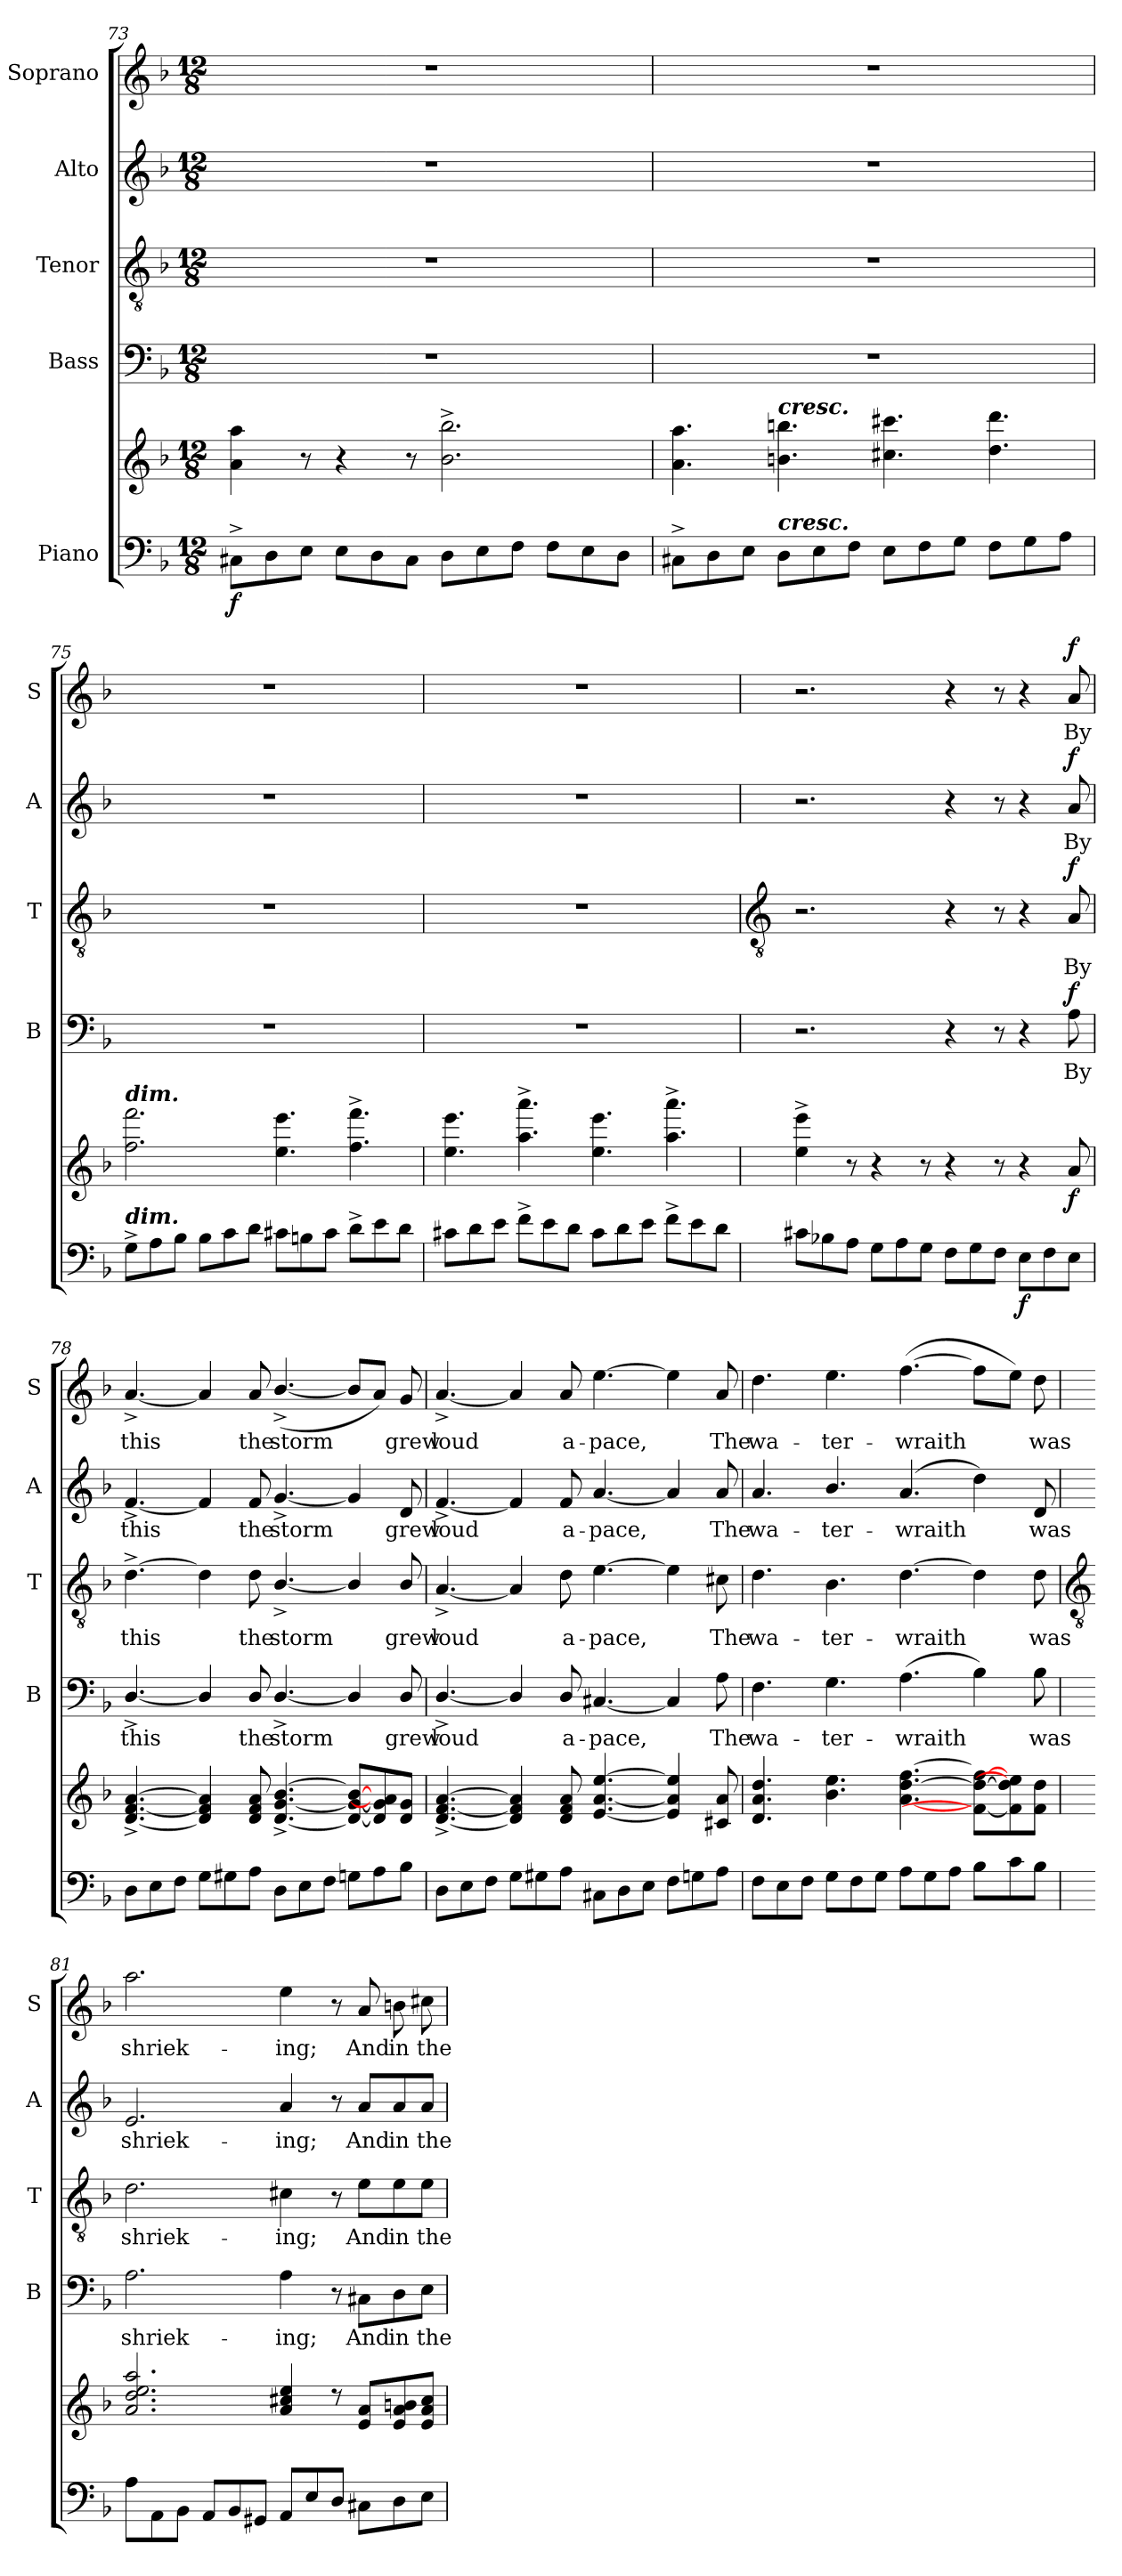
**kern	**kern	**dynam	**kern	**text	**dynam	**kern	**text	**dynam	**kern	**text	**dynam	**kern	**text	**dynam
*part5	*part5	*part5	*part4	*part4	*part4	*part3	*part3	*part3	*part2	*part2	*part2	*part1	*part1	*part1
*staff6	*staff5	*staff5/6	*staff4	*staff4	*staff4	*staff3	*staff3	*staff3	*staff2	*staff2	*staff2	*staff1	*staff1	*staff1
*I"Piano	*	*	*I"Bass	*	*	*I"Tenor	*	*	*I"Alto	*	*	*I"Soprano	*	*
*	*	*	*I'B	*	*	*I'T	*	*	*I'A	*	*	*I'S	*	*
!!LO:LB:g=z
*clefF4	*clefG2	*	*clefF4	*	*	*clefGv2	*	*	*clefG2	*	*	*clefG2	*	*
*k[b-]	*k[b-]	*	*k[b-]	*	*	*k[b-]	*	*	*k[b-]	*	*	*k[b-]	*	*
*F:	*F:	*	*F:	*	*	*F:	*	*	*F:	*	*	*F:	*	*
*M12/8	*M12/8	*	*M12/8	*	*	*M12/8	*	*	*M12/8	*	*	*M12/8	*	*
=73	=73	=73	=73	=73	=73	=73	=73	=73	=73	=73	=73	=73	=73	=73
!	!	!LO:DY:b=2	!LO:N:vis=1	!	!	!LO:N:vis=1	!	!	!LO:N:vis=1	!	!	!LO:N:vis=1	!	!
8C#X^L	4a 4aa	f	1.r	.	.	1.r	.	.	1.r	.	.	1.r	.	.
8D	.	.	.	.	.	.	.	.	.	.	.	.	.	.
8EJ	8r	.	.	.	.	.	.	.	.	.	.	.	.	.
8EL	4r	.	.	.	.	.	.	.	.	.	.	.	.	.
8D	.	.	.	.	.	.	.	.	.	.	.	.	.	.
8C#J	8r	.	.	.	.	.	.	.	.	.	.	.	.	.
8DL	2.b-^ 2.bb-^	.	.	.	.	.	.	.	.	.	.	.	.	.
8E	.	.	.	.	.	.	.	.	.	.	.	.	.	.
8FJ	.	.	.	.	.	.	.	.	.	.	.	.	.	.
8FL	.	.	.	.	.	.	.	.	.	.	.	.	.	.
8E	.	.	.	.	.	.	.	.	.	.	.	.	.	.
8DJ	.	.	.	.	.	.	.	.	.	.	.	.	.	.
=74	=74	=74	=74	=74	=74	=74	=74	=74	=74	=74	=74	=74	=74	=74
!	!	!	!LO:N:vis=1	!	!	!LO:N:vis=1	!	!	!LO:N:vis=1	!	!	!LO:N:vis=1	!	!
8C#X^L	4.a 4.aa	.	1.r	.	.	1.r	.	.	1.r	.	.	1.r	.	.
8D	.	.	.	.	.	.	.	.	.	.	.	.	.	.
8EJ	.	.	.	.	.	.	.	.	.	.	.	.	.	.
!	!LO:TX:a:Bi:t=cresc.	!	!	!	!	!	!	!	!	!	!	!	!	!
!LO:TX:a:Bi:t=cresc.	!	!	!	!	!	!	!	!	!	!	!	!	!	!
8DL	4.bn 4.bbn	.	.	.	.	.	.	.	.	.	.	.	.	.
8E	.	.	.	.	.	.	.	.	.	.	.	.	.	.
8FJ	.	.	.	.	.	.	.	.	.	.	.	.	.	.
8EL	4.cc#X 4.ccc#X	.	.	.	.	.	.	.	.	.	.	.	.	.
8F	.	.	.	.	.	.	.	.	.	.	.	.	.	.
8GJ	.	.	.	.	.	.	.	.	.	.	.	.	.	.
8FL	4.dd 4.ddd	.	.	.	.	.	.	.	.	.	.	.	.	.
8G	.	.	.	.	.	.	.	.	.	.	.	.	.	.
8AJ	.	.	.	.	.	.	.	.	.	.	.	.	.	.
=75	=75	=75	=75	=75	=75	=75	=75	=75	=75	=75	=75	=75	=75	=75
!	!LO:TX:a:Bi:t=dim.	!	!	!	!	!	!	!	!	!	!	!	!	!
!LO:TX:a:Bi:t=dim.	!	!	!	!	!	!	!	!	!	!	!	!	!	!
!	!	!	!LO:N:vis=1	!	!	!LO:N:vis=1	!	!	!LO:N:vis=1	!	!	!LO:N:vis=1	!	!
8G^L	2.ff 2.fff	.	1.r	.	.	1.r	.	.	1.r	.	.	1.r	.	.
8A	.	.	.	.	.	.	.	.	.	.	.	.	.	.
8B-J	.	.	.	.	.	.	.	.	.	.	.	.	.	.
8B-L	.	.	.	.	.	.	.	.	.	.	.	.	.	.
8c	.	.	.	.	.	.	.	.	.	.	.	.	.	.
8dJ	.	.	.	.	.	.	.	.	.	.	.	.	.	.
8c#XL	4.ee 4.eee	.	.	.	.	.	.	.	.	.	.	.	.	.
8Bn	.	.	.	.	.	.	.	.	.	.	.	.	.	.
8c#J	.	.	.	.	.	.	.	.	.	.	.	.	.	.
8d^L	4.ff^ 4.fff^	.	.	.	.	.	.	.	.	.	.	.	.	.
8e	.	.	.	.	.	.	.	.	.	.	.	.	.	.
8dJ	.	.	.	.	.	.	.	.	.	.	.	.	.	.
=76	=76	=76	=76	=76	=76	=76	=76	=76	=76	=76	=76	=76	=76	=76
!	!	!	!LO:N:vis=1	!	!	!LO:N:vis=1	!	!	!LO:N:vis=1	!	!	!LO:N:vis=1	!	!
8c#XL	4.ee 4.eee	.	1.r	.	.	1.r	.	.	1.r	.	.	1.r	.	.
8d	.	.	.	.	.	.	.	.	.	.	.	.	.	.
8eJ	.	.	.	.	.	.	.	.	.	.	.	.	.	.
8f^L	4.aa^ 4.aaa^	.	.	.	.	.	.	.	.	.	.	.	.	.
8e	.	.	.	.	.	.	.	.	.	.	.	.	.	.
8dJ	.	.	.	.	.	.	.	.	.	.	.	.	.	.
8c#L	4.ee 4.eee	.	.	.	.	.	.	.	.	.	.	.	.	.
8d	.	.	.	.	.	.	.	.	.	.	.	.	.	.
8eJ	.	.	.	.	.	.	.	.	.	.	.	.	.	.
8f^L	4.aa^ 4.aaa^	.	.	.	.	.	.	.	.	.	.	.	.	.
8e	.	.	.	.	.	.	.	.	.	.	.	.	.	.
8dJ	.	.	.	.	.	.	.	.	.	.	.	.	.	.
!!LO:LB:g=z
=77	=77	=77	=77	=77	=77	=77	=77	=77	=77	=77	=77	=77	=77	=77
*	*	*	*	*	*	*clefGv2	*	*	*	*	*	*	*	*
8c#XL	4ee^ 4eee^	.	2.r	.	.	2.r	.	.	2.r	.	.	2.r	.	.
8B-X	.	.	.	.	.	.	.	.	.	.	.	.	.	.
8AJ	8r	.	.	.	.	.	.	.	.	.	.	.	.	.
8GL	4r	.	.	.	.	.	.	.	.	.	.	.	.	.
8A	.	.	.	.	.	.	.	.	.	.	.	.	.	.
8GJ	8r	.	.	.	.	.	.	.	.	.	.	.	.	.
8FL	4r	.	4r	.	.	4r	.	.	4r	.	.	4r	.	.
8G	.	.	.	.	.	.	.	.	.	.	.	.	.	.
8FJ	8r	.	8r	.	.	8r	.	.	8r	.	.	8r	.	.
!	!	!LO:DY:b=2	!	!	!	!	!	!	!	!	!	!	!	!
8EL	4r	f	4r	.	.	4r	.	.	4r	.	.	4r	.	.
8F	.	.	.	.	.	.	.	.	.	.	.	.	.	.
!	!	!LO:DY:b	!	!LO:LY:b	!LO:DY:b	!	!LO:LY:b	!LO:DY:b	!	!LO:LY:b	!LO:DY:b	!	!LO:LY:b	!LO:DY:b
8EJ	8a	f	8A	By	f	8A	By	f	8a	By	f	8a	By	f
=78	=78	=78	=78	=78	=78	=78	=78	=78	=78	=78	=78	=78	=78	=78
!	!	!	!	!LO:LY:b	!	!	!LO:LY:b	!	!	!LO:LY:b	!	!	!LO:LY:b	!
8DL	[4.d^ [4.f^ [4.a^	.	[4.D^/	this	.	[4.d^	this	.	[4.f^	this	.	[4.a^	this	.
8E	.	.	.	.	.	.	.	.	.	.	.	.	.	.
8FJ	.	.	.	.	.	.	.	.	.	.	.	.	.	.
8GL	4d] 4f] 4a]	.	4D/]	.	.	4d]	.	.	4f]	.	.	4a]	.	.
8G#X	.	.	.	.	.	.	.	.	.	.	.	.	.	.
!	!	!	!	!LO:LY:b	!	!	!LO:LY:b	!	!	!LO:LY:b	!	!	!LO:LY:b	!
8AJ	8d 8f 8a	.	8D/	the	.	8d	the	.	8f	the	.	8a	the	.
!	!	!	!	!LO:LY:b	!	!	!LO:LY:b	!	!	!LO:LY:b	!	!	!LO:LY:b	!
8DL	[4.d/^ [4.g/^ [4.b-/^	.	[4.D^/	storm	.	[4.B-^/	storm	.	[4.g^/	storm	.	(<[4.b-^/	storm	.
8E	.	.	.	.	.	.	.	.	.	.	.	.	.	.
8FJ	.	.	.	.	.	.	.	.	.	.	.	.	.	.
8GnL	8d/_ 8g/_ 8b-/_L	.	4D/]	.	.	4B-/]	.	.	4g/]	.	.	8b-/L]	.	.
8A	8d] 8g] 8a]	.	.	.	.	.	.	.	.	.	.	8aJ)	.	.
!	!	!	!	!LO:LY:b	!	!	!LO:LY:b	!	!	!LO:LY:b	!	!	!LO:LY:b	!
8B-J	8d 8gJ	.	8D/	grew	.	8B-/	grew	.	8d	grew	.	8g	grew	.
=79	=79	=79	=79	=79	=79	=79	=79	=79	=79	=79	=79	=79	=79	=79
!	!	!	!	!LO:LY:b	!	!	!LO:LY:b	!	!	!LO:LY:b	!	!	!LO:LY:b	!
8DL	[4.d^ [4.f^ [4.a^	.	[4.D^/	loud	.	[4.A^	loud	.	[4.f^	loud	.	[4.a^	loud	.
8E	.	.	.	.	.	.	.	.	.	.	.	.	.	.
8FJ	.	.	.	.	.	.	.	.	.	.	.	.	.	.
8GL	4d] 4f] 4a]	.	4D/]	.	.	4A]	.	.	4f]	.	.	4a]	.	.
8G#X	.	.	.	.	.	.	.	.	.	.	.	.	.	.
!	!	!	!	!LO:LY:b	!	!	!LO:LY:b	!	!	!LO:LY:b	!	!	!LO:LY:b	!
8AJ	8d 8f 8a	.	8D/	a-	.	8d	a-	.	8f	a-	.	8a	a-	.
!	!	!	!	!LO:LY:b	!	!	!LO:LY:b	!	!	!LO:LY:b	!	!	!LO:LY:b	!
8C#XL	[4.e [4.a [4.ee	.	[4.C#X	-pace,	.	[4.e	-pace,	.	[4.a	-pace,	.	[4.ee	-pace,	.
8D	.	.	.	.	.	.	.	.	.	.	.	.	.	.
8EJ	.	.	.	.	.	.	.	.	.	.	.	.	.	.
8FL	4e] 4a] 4ee]	.	4C#]	.	.	4e]	.	.	4a]	.	.	4ee]	.	.
8Gn	.	.	.	.	.	.	.	.	.	.	.	.	.	.
!	!	!	!	!LO:LY:b	!	!	!LO:LY:b	!	!	!LO:LY:b	!	!	!LO:LY:b	!
8AJ	8c#X 8a	.	8A	The	.	8c#X	The	.	8a	The	.	8a	The	.
=80	=80	=80	=80	=80	=80	=80	=80	=80	=80	=80	=80	=80	=80	=80
!	!	!	!	!LO:LY:b	!	!	!LO:LY:b	!	!	!LO:LY:b	!	!	!LO:LY:b	!
8FL	4.d 4.a 4.dd	.	4.F	wa-	.	4.d	wa-	.	4.a	wa-	.	4.dd	wa-	.
8E	.	.	.	.	.	.	.	.	.	.	.	.	.	.
8FJ	.	.	.	.	.	.	.	.	.	.	.	.	.	.
!	!	!	!	!LO:LY:b	!	!	!LO:LY:b	!	!	!LO:LY:b	!	!	!LO:LY:b	!
8GL	4.b- 4.ee	.	4.G\	-ter-	.	4.B-	-ter-	.	4.b-/	-ter-	.	4.ee	-ter-	.
8F	.	.	.	.	.	.	.	.	.	.	.	.	.	.
8GJ	.	.	.	.	.	.	.	.	.	.	.	.	.	.
!	!	!	!	!LO:LY:b	!	!	!LO:LY:b	!	!	!LO:LY:b	!	!	!LO:LY:b	!
8AL	[4.a [4.dd [4.ff	.	(>4.A	-wraith	.	[4.d	-wraith	.	(<4.a	-wraith	.	(>[4.ff	-wraith	.
8G	.	.	.	.	.	.	.	.	.	.	.	.	.	.
8AJ	.	.	.	.	.	.	.	.	.	.	.	.	.	.
8B-L	8f_ 8dd_ 8ff_L	.	4B-)	.	.	4d]	.	.	4dd)	.	.	8ffL]	.	.
8c	8f] 8dd] 8ee]	.	.	.	.	.	.	.	.	.	.	8eeJ)	.	.
!	!	!	!	!LO:LY:b	!	!	!LO:LY:b	!	!	!LO:LY:b	!	!	!LO:LY:b	!
8B-J	8f 8ddJ	.	8B-	was	.	8d	was	.	8d	was	.	8dd	was	.
!!LO:LB:g=z
=81	=81	=81	=81	=81	=81	=81	=81	=81	=81	=81	=81	=81	=81	=81
*	*	*	*	*	*	*clefGv2	*	*	*	*	*	*	*	*
*	*^	*	*	*	*	*	*	*	*	*	*	*	*	*
!	!	!LO:N:vis=1	!	!	!LO:LY:b	!	!	!LO:LY:b	!	!	!LO:LY:b	!	!	!LO:LY:b	!
8AL	2.a 2.dd 2.ee 2.aa	1.ryy	.	2.A	shriek-	.	2.d	shriek-	.	2.e	shriek-	.	2.aa	shriek-	.
8AA	.	.	.	.	.	.	.	.	.	.	.	.	.	.	.
8BB-J	.	.	.	.	.	.	.	.	.	.	.	.	.	.	.
8AAL	.	.	.	.	.	.	.	.	.	.	.	.	.	.	.
8BB-	.	.	.	.	.	.	.	.	.	.	.	.	.	.	.
8GG#XJ	.	.	.	.	.	.	.	.	.	.	.	.	.	.	.
!	!	!	!	!	!LO:LY:b	!	!	!LO:LY:b	!	!	!LO:LY:b	!	!	!LO:LY:b	!
8AAL	4a 4cc#X 4ee	.	.	4A	-ing;	.	4c#X	-ing;	.	4a	-ing;	.	4ee	-ing;	.
8E	.	.	.	.	.	.	.	.	.	.	.	.	.	.	.
8DJ	8r	.	.	8r	.	.	8r	.	.	8r	.	.	8r	.	.
!	!	!	!	!	!LO:LY:b	!	!	!LO:LY:b	!	!	!LO:LY:b	!	!	!LO:LY:b	!
8C#XL	8e 8aL	.	.	8C#X\L	And	.	8e\L	And	.	8a/L	And	.	8a	And	.
!	!	!	!	!	!LO:LY:b	!	!	!LO:LY:b	!	!	!LO:LY:b	!	!	!LO:LY:b	!
8D	8e 8a 8bn	.	.	8D\	in	.	8e\	in	.	8a/	in	.	8bn	in	.
!	!	!	!	!	!LO:LY:b	!	!	!LO:LY:b	!	!	!LO:LY:b	!	!	!LO:LY:b	!
8EJ	8e 8a 8cc#J	.	.	8E\J	the	.	8e\J	the	.	8a/J	the	.	8cc#X	the	.
*	*v	*v	*	*	*	*	*	*	*	*	*	*	*	*	*
=	=	=	=	=	=	=	=	=	=	=	=	=	=	=
*-	*-	*-	*-	*-	*-	*-	*-	*-	*-	*-	*-	*-	*-	*-
